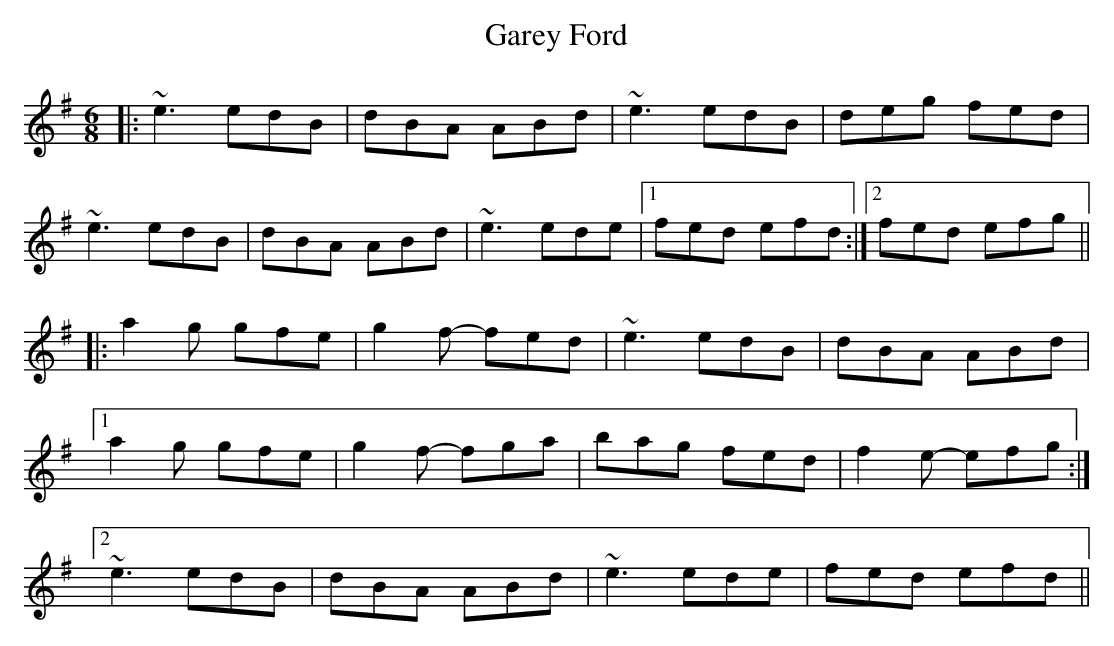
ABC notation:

X:1
T: Garey Ford
M: 6/8
L: 1/8
K: Emin
|:~e3 edB|dBA ABd|~e3 edB|deg fed|
~e3 edB|dBA ABd|~e3 ede|1 fed efd:|2 fed efg||
|:a2g gfe|g2f- fed|~e3 edB|dBA ABd|
[1 a2g gfe|g2f- fga|bag fed|f2e- efg:|
[2 ~e3 edB|dBA ABd|~e3 ede|fed efd||
